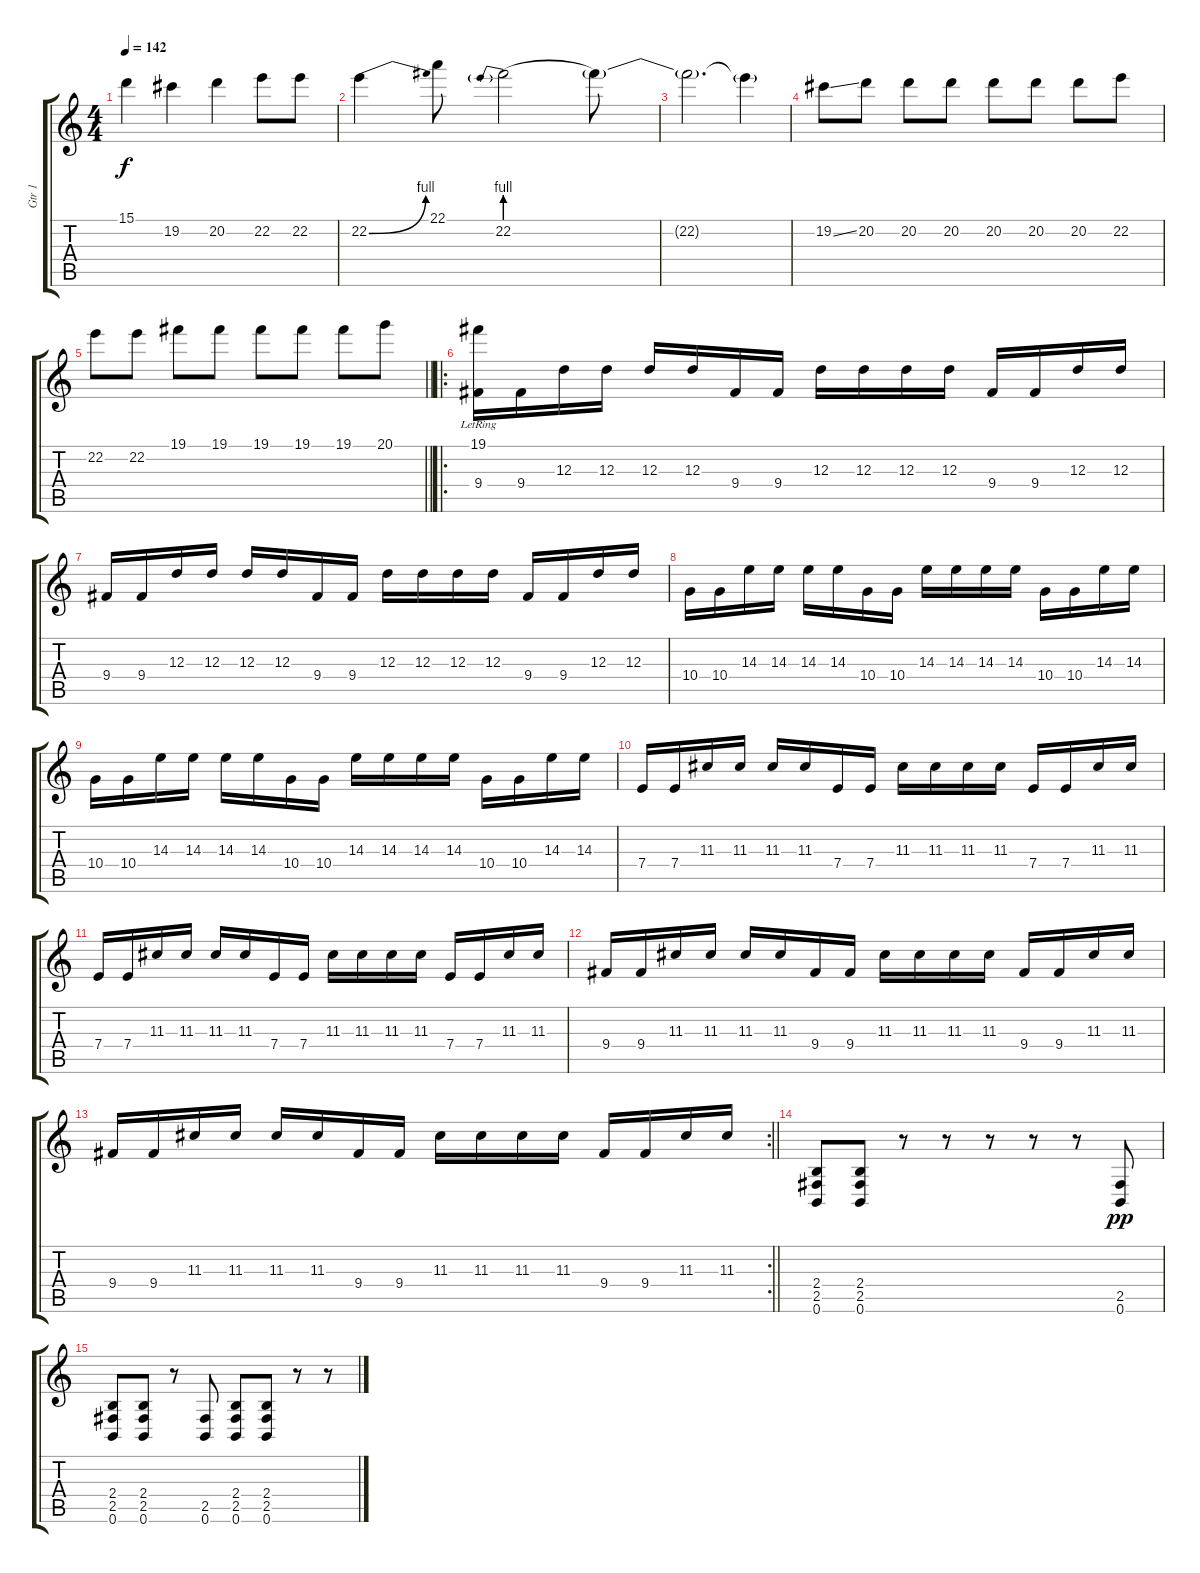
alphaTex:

\track ("Gtr 1" "Gtr 1") {instrument distortionguitar}
\staff {score tabs}
\tuning (B3 Gb3 D3 A2 E2 B1) {hide}
\ts (4 4)
\tempo 142
\clef g2
\ks c
15.1{t}.4{dy f} 19.2.4 20.2.4 22.2.8 22.2.8 |
22.2{be (bend 0 0 60 4)}.4 22.1.8 22.2{be (prebend 0 4 60 4)}.2 22.2{t}.8 |
22.2{t}.2{d} 22.2{t}.4 |
19.2{ss}.8 20.2.8 20.2.8 20.2.8 20.2.8 20.2.8 20.2.8 22.2.8 |
\barLineRight lightlight
22.2.8 22.2.8 19.1.8 19.1.8 19.1.8 19.1.8 19.1.8 20.1.8 |
\ro
(19.1{lr} 9.4).16 9.4.16 12.3.16 12.3.16 12.3.16 12.3.16 9.4.16 9.4.16 12.3.16 12.3.16 12.3.16 12.3.16 9.4.16 9.4.16 12.3.16 12.3.16 |
9.4.16 9.4.16 12.3.16 12.3.16 12.3.16 12.3.16 9.4.16 9.4.16 12.3.16 12.3.16 12.3.16 12.3.16 9.4.16 9.4.16 12.3.16 12.3.16 |
10.4.16 10.4.16 14.3.16 14.3.16 14.3.16 14.3.16 10.4.16 10.4.16 14.3.16 14.3.16 14.3.16 14.3.16 10.4.16 10.4.16 14.3.16 14.3.16 |
10.4.16 10.4.16 14.3.16 14.3.16 14.3.16 14.3.16 10.4.16 10.4.16 14.3.16 14.3.16 14.3.16 14.3.16 10.4.16 10.4.16 14.3.16 14.3.16 |
7.4.16 7.4.16 11.3.16 11.3.16 11.3.16 11.3.16 7.4.16 7.4.16 11.3.16 11.3.16 11.3.16 11.3.16 7.4.16 7.4.16 11.3.16 11.3.16 |
7.4.16 7.4.16 11.3.16 11.3.16 11.3.16 11.3.16 7.4.16 7.4.16 11.3.16 11.3.16 11.3.16 11.3.16 7.4.16 7.4.16 11.3.16 11.3.16 |
9.4.16 9.4.16 11.3.16 11.3.16 11.3.16 11.3.16 9.4.16 9.4.16 11.3.16 11.3.16 11.3.16 11.3.16 9.4.16 9.4.16 11.3.16 11.3.16 |
\rc 2
\barLineRight lightlight
9.4.16 9.4.16 11.3.16 11.3.16 11.3.16 11.3.16 9.4.16 9.4.16 11.3.16 11.3.16 11.3.16 11.3.16 9.4.16 9.4.16 11.3.16 11.3.16 |
(2.4 2.5 0.6).8 (2.4 2.5 0.6).8 r.8 r.8 r.8 r.8 r.8 (2.5 0.6).8{dy pp} |
(2.4 2.5 0.6).8 (2.4 2.5 0.6).8 r.8 (2.5 0.6).8 (2.4 2.5 0.6).8 (2.4 2.5 0.6).8 r.8 r.8
